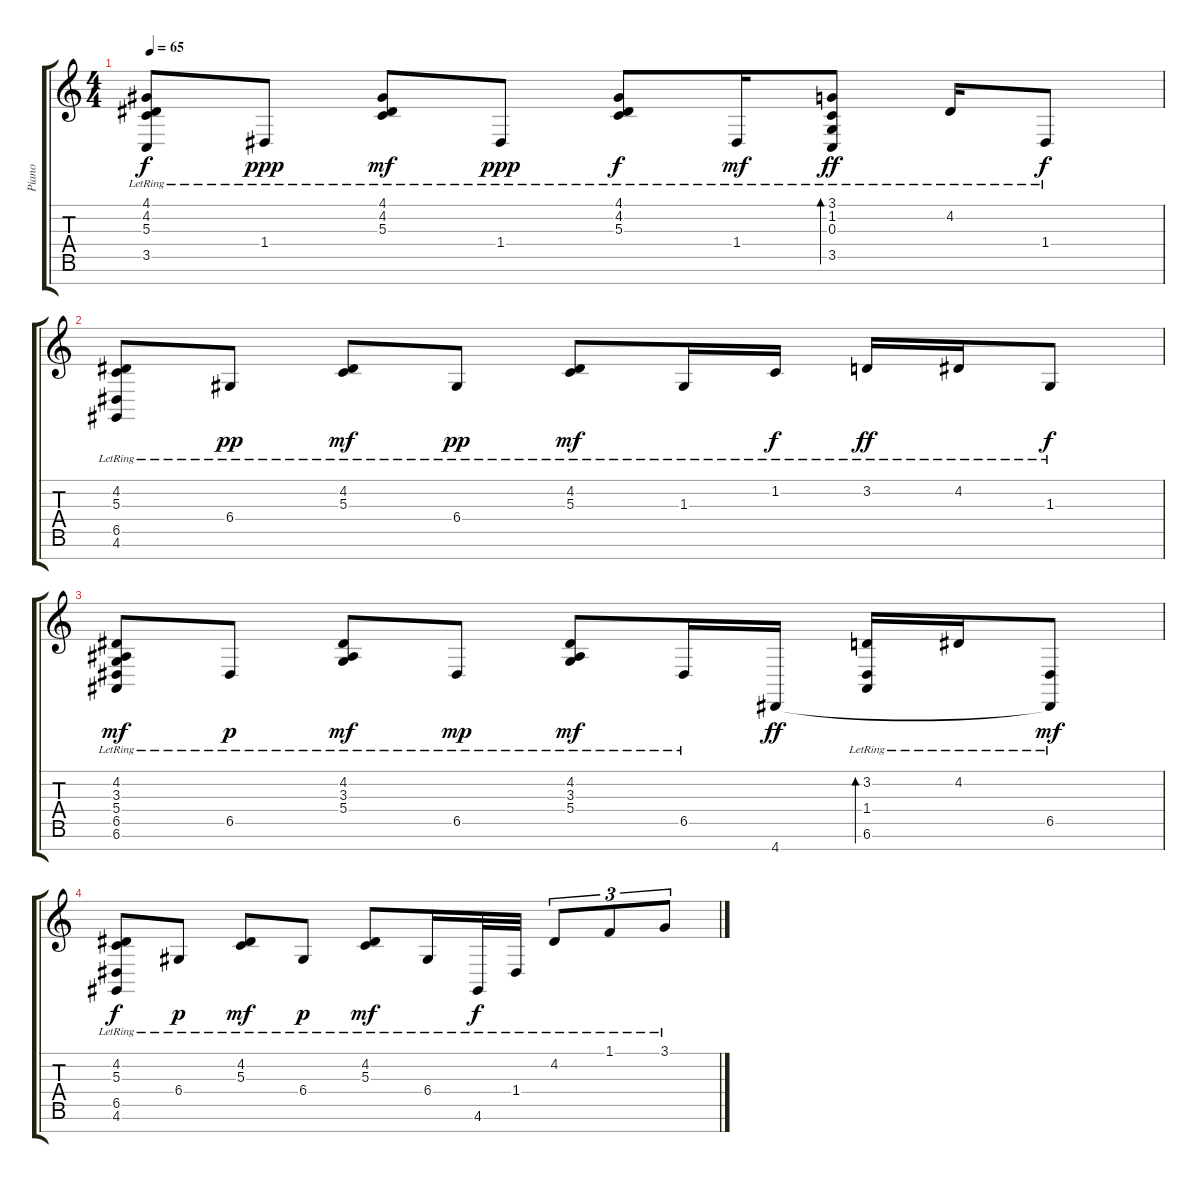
\track ("Piano" "Piano") {instrument acousticgrandpiano}
\staff {score tabs}
\tuning (E4 B3 G3 D3 A2 E2 B1) {hide}
\ts (4 4)
\tempo 65
\clef g2
\ks c
(4.1{lr} 4.2{lr} 5.3{lr} 3.5{lr}).8{dy f} 1.4{lr}.8{dy ppp} (4.1{lr} 4.2{lr} 5.3{lr}).8{dy mf} 1.4{lr}.8{dy ppp} (4.1{lr} 4.2{lr} 5.3{lr}).8{dy f} 1.4{lr}.16{dy mf} (3.1{lr} 1.2{lr} 0.3{lr} 3.5{lr}).8{bd 480 dy ff} 4.2{lr}.16 1.4{lr}.8{dy f} |
(4.2{lr} 5.3{lr} 6.5{lr} 4.6{lr}).8 6.4{lr}.8{dy pp} (4.2{lr} 5.3{lr}).8{dy mf} 6.4{lr}.8{dy pp} (4.2{lr} 5.3{lr}).8{dy mf} 1.3{lr}.16 1.2{lr}.16{dy f} 3.2{lr}.16{dy ff} 4.2{lr}.16 1.3{lr}.8{dy f} |
(4.2{lr} 3.3{lr} 5.4{lr} 6.5{lr} 6.6{lr}).8{dy mf} 6.5{lr}.8{dy p} (4.2{lr} 3.3{lr} 5.4{lr}).8{dy mf} 6.5{lr}.8{dy mp} (4.2{lr} 3.3{lr} 5.4{lr}).8{dy mf} 6.5{lr}.16 4.7.16{dy ff} (3.2{lr} 1.4{lr} 6.6{lr}).16{bd 480} 4.2{lr}.16 (6.5{lr} 4.7{t}).8{dy mf} |
(4.2{lr} 5.3{lr} 6.5{lr} 4.6{lr}).8{dy f} 6.4{lr}.8{dy p} (4.2{lr} 5.3{lr}).8{dy mf} 6.4{lr}.8{dy p} (4.2{lr} 5.3{lr}).8{dy mf} 6.4{lr}.16 4.6{lr}.32{dy f} 1.4{lr}.32 4.2{lr}.8{tu (3 2)} 1.1{lr}.8{tu (3 2)} 3.1{lr}.8{tu (3 2)}
